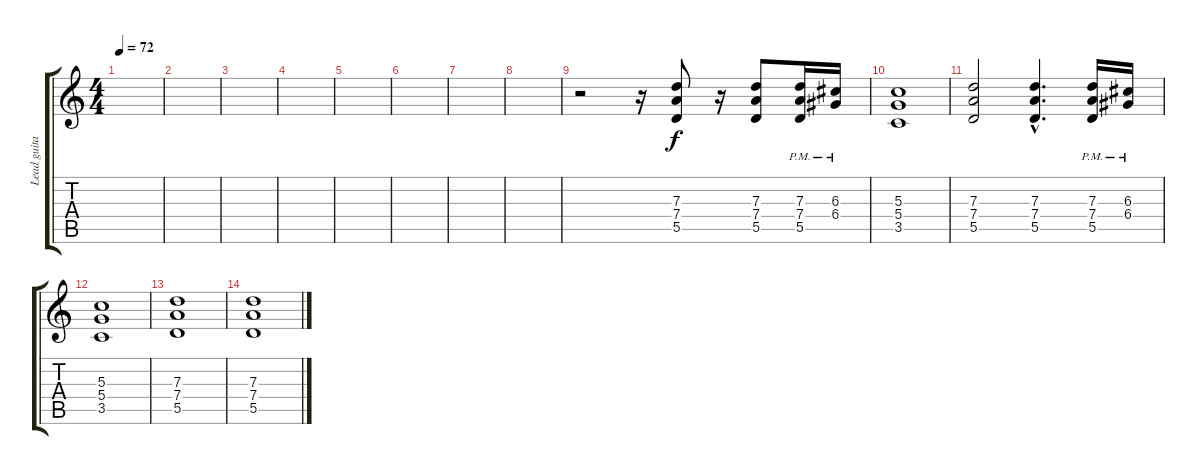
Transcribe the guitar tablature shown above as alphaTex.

\track ("Lead guitar" "Lead guita") {instrument distortionguitar}
\staff {score tabs}
\tuning (E4 B3 G3 D3 A2 E2) {hide}
\ts (4 4)
\tempo 72
\clef g2
\ks c
|
|
|
|
|
|
|
|
r.2 r.16 (7.3 7.4 5.5).8 r.16 (7.3 7.4 5.5).8 (7.3 7.4 5.5{pm}).16 (6.3{pm} 6.4{pm}).16 |
(5.3 5.4 3.5).1 |
(7.3 7.4 5.5).2 (7.3{hac} 7.4{hac} 5.5{hac}).4{d} (7.3{pm} 7.4{pm} 5.5{pm}).16 (6.3 6.4{pm}).16 |
(5.3 5.4 3.5).1 |
(7.3 7.4 5.5).1 |
(7.3 7.4 5.5).1
